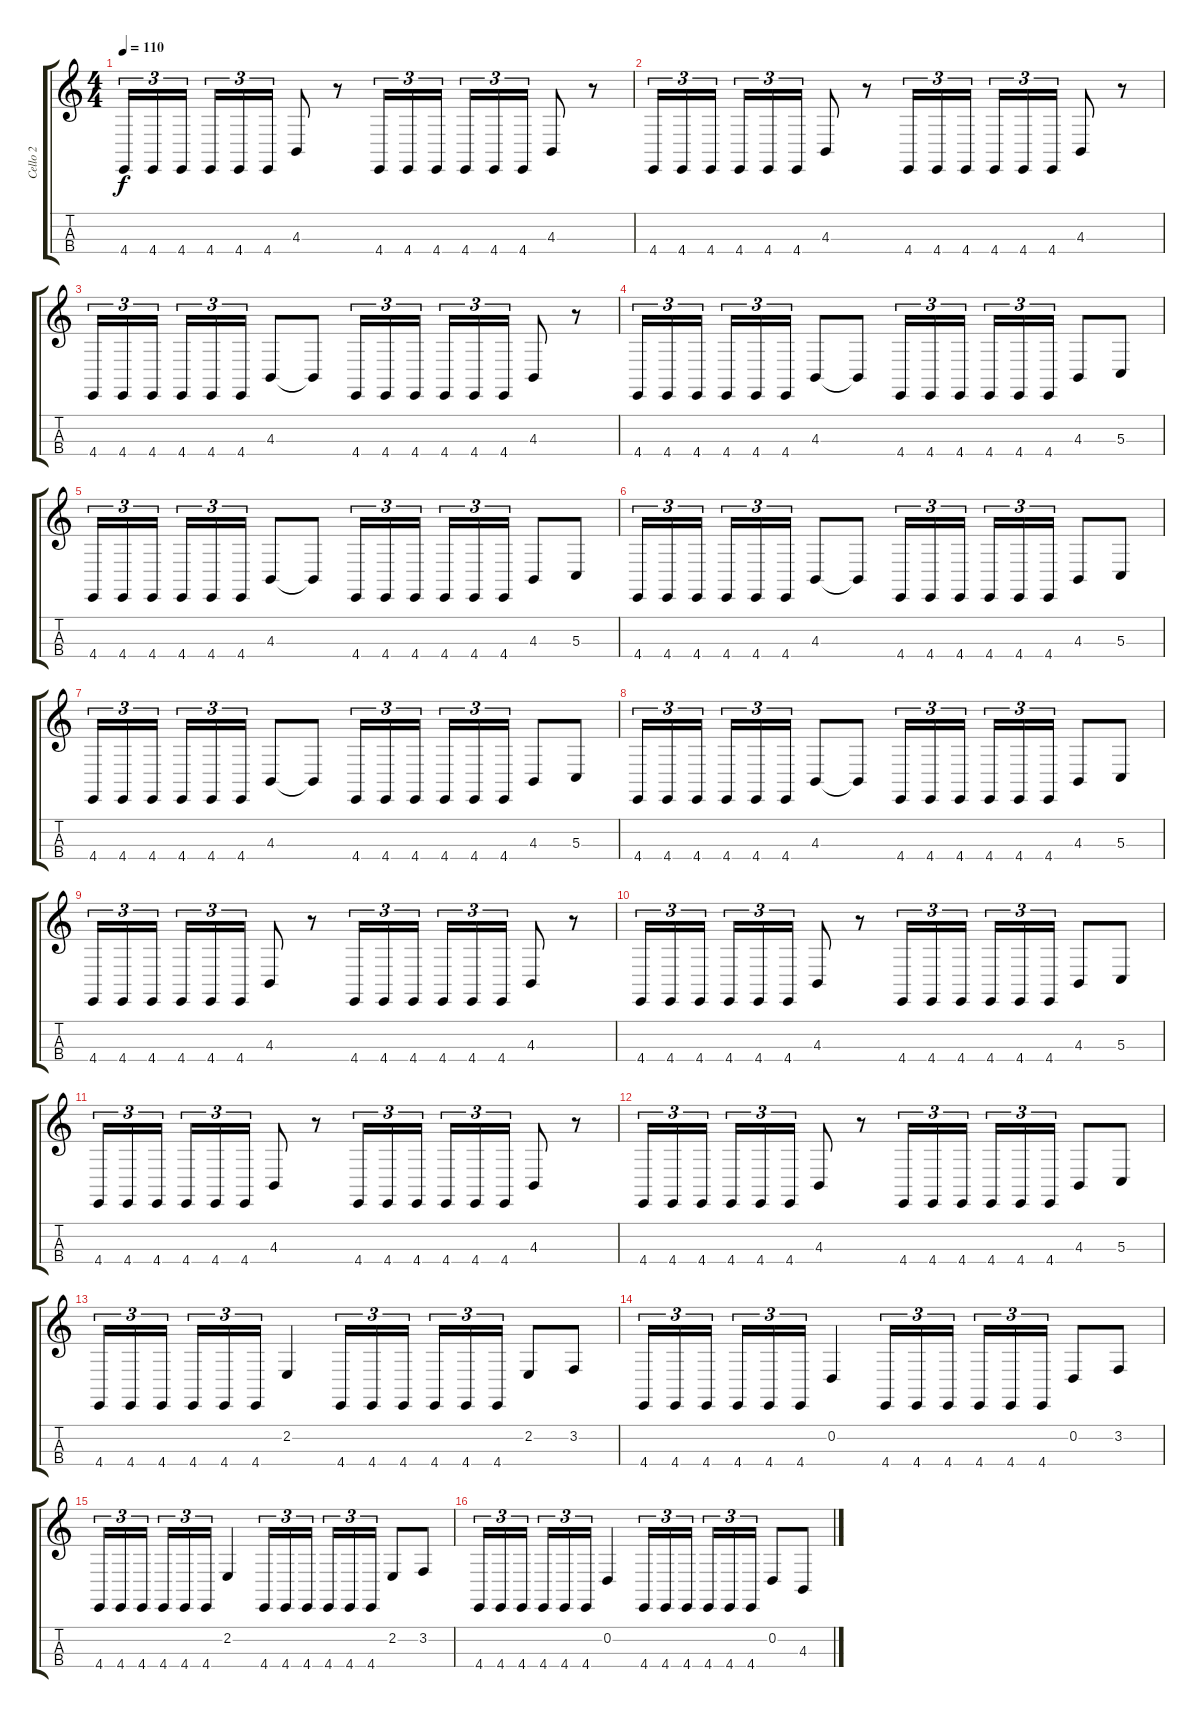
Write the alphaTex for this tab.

\track ("Cello 2" "Cello 2") {instrument cello}
\staff {score tabs}
\tuning (A3 D3 G2 C2) {hide}
\ts (4 4)
\tempo 110
\clef g2
\ks c
4.4.16{tu (3 2) dy f} 4.4.16{tu (3 2)} 4.4.16{tu (3 2) beam splitsecondary} 4.4.16{tu (3 2)} 4.4.16{tu (3 2)} 4.4.16{tu (3 2)} 4.3.8 r.8 4.4.16{tu (3 2)} 4.4.16{tu (3 2)} 4.4.16{tu (3 2) beam splitsecondary} 4.4.16{tu (3 2)} 4.4.16{tu (3 2)} 4.4.16{tu (3 2)} 4.3.8 r.8 |
4.4.16{tu (3 2)} 4.4.16{tu (3 2)} 4.4.16{tu (3 2) beam splitsecondary} 4.4.16{tu (3 2)} 4.4.16{tu (3 2)} 4.4.16{tu (3 2)} 4.3.8 r.8 4.4.16{tu (3 2)} 4.4.16{tu (3 2)} 4.4.16{tu (3 2) beam splitsecondary} 4.4.16{tu (3 2)} 4.4.16{tu (3 2)} 4.4.16{tu (3 2)} 4.3.8 r.8 |
4.4.16{tu (3 2)} 4.4.16{tu (3 2)} 4.4.16{tu (3 2) beam splitsecondary} 4.4.16{tu (3 2)} 4.4.16{tu (3 2)} 4.4.16{tu (3 2)} 4.3.8 4.3{t}.8 4.4.16{tu (3 2)} 4.4.16{tu (3 2)} 4.4.16{tu (3 2) beam splitsecondary} 4.4.16{tu (3 2)} 4.4.16{tu (3 2)} 4.4.16{tu (3 2)} 4.3.8 r.8 |
4.4.16{tu (3 2)} 4.4.16{tu (3 2)} 4.4.16{tu (3 2) beam splitsecondary} 4.4.16{tu (3 2)} 4.4.16{tu (3 2)} 4.4.16{tu (3 2)} 4.3.8 4.3{t}.8 4.4.16{tu (3 2)} 4.4.16{tu (3 2)} 4.4.16{tu (3 2) beam splitsecondary} 4.4.16{tu (3 2)} 4.4.16{tu (3 2)} 4.4.16{tu (3 2)} 4.3.8 5.3.8 |
4.4.16{tu (3 2)} 4.4.16{tu (3 2)} 4.4.16{tu (3 2) beam splitsecondary} 4.4.16{tu (3 2)} 4.4.16{tu (3 2)} 4.4.16{tu (3 2)} 4.3.8 4.3{t}.8 4.4.16{tu (3 2)} 4.4.16{tu (3 2)} 4.4.16{tu (3 2) beam splitsecondary} 4.4.16{tu (3 2)} 4.4.16{tu (3 2)} 4.4.16{tu (3 2)} 4.3.8 5.3.8 |
4.4.16{tu (3 2)} 4.4.16{tu (3 2)} 4.4.16{tu (3 2) beam splitsecondary} 4.4.16{tu (3 2)} 4.4.16{tu (3 2)} 4.4.16{tu (3 2)} 4.3.8 4.3{t}.8 4.4.16{tu (3 2)} 4.4.16{tu (3 2)} 4.4.16{tu (3 2) beam splitsecondary} 4.4.16{tu (3 2)} 4.4.16{tu (3 2)} 4.4.16{tu (3 2)} 4.3.8 5.3.8 |
4.4.16{tu (3 2)} 4.4.16{tu (3 2)} 4.4.16{tu (3 2) beam splitsecondary} 4.4.16{tu (3 2)} 4.4.16{tu (3 2)} 4.4.16{tu (3 2)} 4.3.8 4.3{t}.8 4.4.16{tu (3 2)} 4.4.16{tu (3 2)} 4.4.16{tu (3 2) beam splitsecondary} 4.4.16{tu (3 2)} 4.4.16{tu (3 2)} 4.4.16{tu (3 2)} 4.3.8 5.3.8 |
4.4.16{tu (3 2)} 4.4.16{tu (3 2)} 4.4.16{tu (3 2) beam splitsecondary} 4.4.16{tu (3 2)} 4.4.16{tu (3 2)} 4.4.16{tu (3 2)} 4.3.8 4.3{t}.8 4.4.16{tu (3 2)} 4.4.16{tu (3 2)} 4.4.16{tu (3 2) beam splitsecondary} 4.4.16{tu (3 2)} 4.4.16{tu (3 2)} 4.4.16{tu (3 2)} 4.3.8 5.3.8 |
4.4.16{tu (3 2)} 4.4.16{tu (3 2)} 4.4.16{tu (3 2) beam splitsecondary} 4.4.16{tu (3 2)} 4.4.16{tu (3 2)} 4.4.16{tu (3 2)} 4.3.8 r.8 4.4.16{tu (3 2)} 4.4.16{tu (3 2)} 4.4.16{tu (3 2) beam splitsecondary} 4.4.16{tu (3 2)} 4.4.16{tu (3 2)} 4.4.16{tu (3 2)} 4.3.8 r.8 |
4.4.16{tu (3 2)} 4.4.16{tu (3 2)} 4.4.16{tu (3 2) beam splitsecondary} 4.4.16{tu (3 2)} 4.4.16{tu (3 2)} 4.4.16{tu (3 2)} 4.3.8 r.8 4.4.16{tu (3 2)} 4.4.16{tu (3 2)} 4.4.16{tu (3 2) beam splitsecondary} 4.4.16{tu (3 2)} 4.4.16{tu (3 2)} 4.4.16{tu (3 2)} 4.3.8 5.3.8 |
4.4.16{tu (3 2)} 4.4.16{tu (3 2)} 4.4.16{tu (3 2) beam splitsecondary} 4.4.16{tu (3 2)} 4.4.16{tu (3 2)} 4.4.16{tu (3 2)} 4.3.8 r.8 4.4.16{tu (3 2)} 4.4.16{tu (3 2)} 4.4.16{tu (3 2) beam splitsecondary} 4.4.16{tu (3 2)} 4.4.16{tu (3 2)} 4.4.16{tu (3 2)} 4.3.8 r.8 |
4.4.16{tu (3 2)} 4.4.16{tu (3 2)} 4.4.16{tu (3 2) beam splitsecondary} 4.4.16{tu (3 2)} 4.4.16{tu (3 2)} 4.4.16{tu (3 2)} 4.3.8 r.8 4.4.16{tu (3 2)} 4.4.16{tu (3 2)} 4.4.16{tu (3 2) beam splitsecondary} 4.4.16{tu (3 2)} 4.4.16{tu (3 2)} 4.4.16{tu (3 2)} 4.3.8 5.3.8 |
4.4.16{tu (3 2)} 4.4.16{tu (3 2)} 4.4.16{tu (3 2) beam splitsecondary} 4.4.16{tu (3 2)} 4.4.16{tu (3 2)} 4.4.16{tu (3 2)} 2.2.4 4.4.16{tu (3 2)} 4.4.16{tu (3 2)} 4.4.16{tu (3 2) beam splitsecondary} 4.4.16{tu (3 2)} 4.4.16{tu (3 2)} 4.4.16{tu (3 2)} 2.2.8 3.2.8 |
4.4.16{tu (3 2)} 4.4.16{tu (3 2)} 4.4.16{tu (3 2) beam splitsecondary} 4.4.16{tu (3 2)} 4.4.16{tu (3 2)} 4.4.16{tu (3 2)} 0.2.4 4.4.16{tu (3 2)} 4.4.16{tu (3 2)} 4.4.16{tu (3 2) beam splitsecondary} 4.4.16{tu (3 2)} 4.4.16{tu (3 2)} 4.4.16{tu (3 2)} 0.2.8 3.2.8 |
4.4.16{tu (3 2)} 4.4.16{tu (3 2)} 4.4.16{tu (3 2) beam splitsecondary} 4.4.16{tu (3 2)} 4.4.16{tu (3 2)} 4.4.16{tu (3 2)} 2.2.4 4.4.16{tu (3 2)} 4.4.16{tu (3 2)} 4.4.16{tu (3 2) beam splitsecondary} 4.4.16{tu (3 2)} 4.4.16{tu (3 2)} 4.4.16{tu (3 2)} 2.2.8 3.2.8 |
4.4.16{tu (3 2)} 4.4.16{tu (3 2)} 4.4.16{tu (3 2) beam splitsecondary} 4.4.16{tu (3 2)} 4.4.16{tu (3 2)} 4.4.16{tu (3 2)} 0.2.4 4.4.16{tu (3 2)} 4.4.16{tu (3 2)} 4.4.16{tu (3 2) beam splitsecondary} 4.4.16{tu (3 2)} 4.4.16{tu (3 2)} 4.4.16{tu (3 2)} 0.2.8 4.3.8
